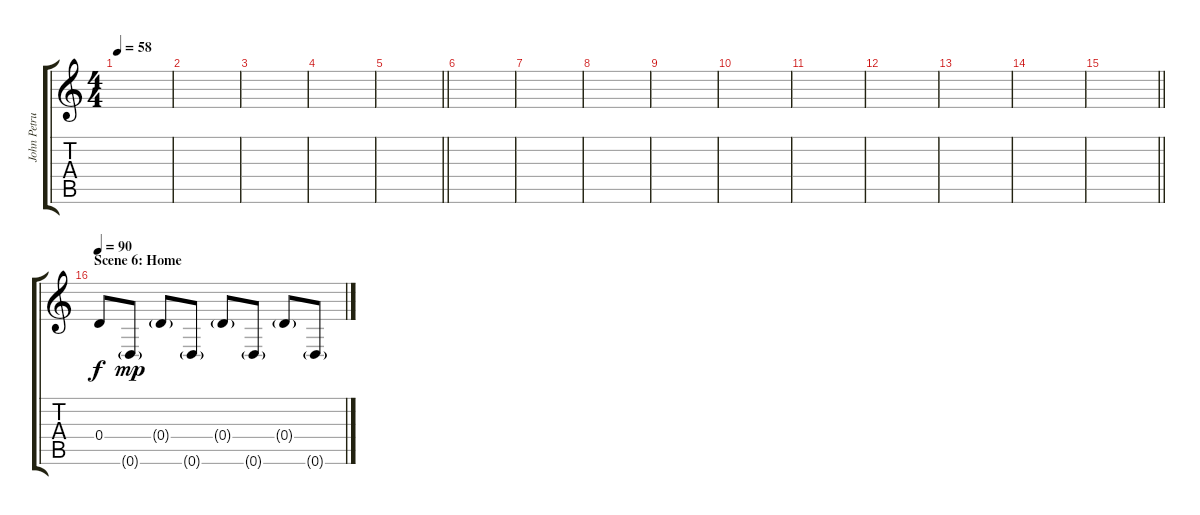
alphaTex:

\track ("John Petrucci" "John Petru") {instrument acousticguitarsteel}
\staff {score tabs}
\tuning (E4 B3 G3 D3 A2 D2) {hide}
\ts (4 4)
\tempo 58
\clef g2
\ks c
|
|
|
|
\barLineRight lightlight
|
|
|
|
|
|
|
|
|
|
\barLineRight lightlight
|
\section ("" "Scene 6: Home")
\tempo 90
0.4.8{volume 14 balance 6 instrument acousticguitarsteel} 0.6{g}.8{dy mp} 0.4{g}.8 0.6{g}.8 0.4{g}.8 0.6{g}.8 0.4{g}.8 0.6{g}.8
